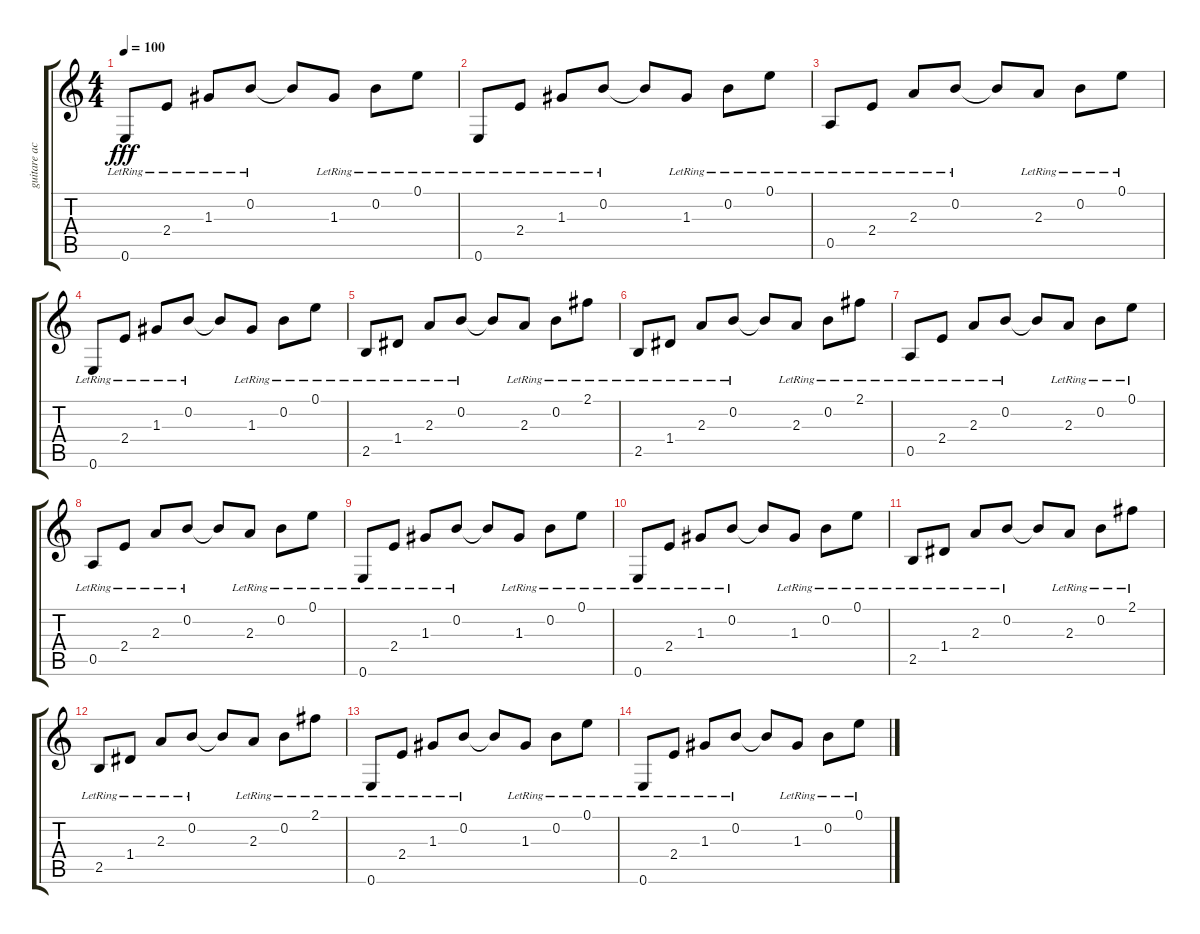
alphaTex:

\track ("guitare acompagnement" "guitare ac") {instrument acousticguitarnylon}
\staff {score tabs}
\tuning (E4 B3 G3 D3 A2 E2) {hide}
\ts (4 4)
\tempo 100
\clef g2
\ks c
0.6{lr}.8{dy fff} 2.4{lr}.8 1.3{lr}.8 0.2{lr}.8 0.2{t}.8 1.3{lr}.8 0.2{lr}.8 0.1{lr}.8 |
0.6{lr}.8 2.4{lr}.8 1.3{lr}.8 0.2{lr}.8 0.2{t}.8 1.3{lr}.8 0.2{lr}.8 0.1{lr}.8 |
0.5{lr}.8 2.4{lr}.8 2.3{lr}.8 0.2{lr}.8 0.2{t}.8 2.3{lr}.8 0.2{lr}.8 0.1{lr}.8 |
0.6{lr}.8 2.4{lr}.8 1.3{lr}.8 0.2{lr}.8 0.2{t}.8 1.3{lr}.8 0.2{lr}.8 0.1{lr}.8 |
2.5{lr}.8 1.4{lr}.8 2.3{lr}.8 0.2{lr}.8 0.2{t}.8 2.3{lr}.8 0.2{lr}.8 2.1{lr}.8 |
2.5{lr}.8 1.4{lr}.8 2.3{lr}.8 0.2{lr}.8 0.2{t}.8 2.3{lr}.8 0.2{lr}.8 2.1{lr}.8 |
0.5{lr}.8 2.4{lr}.8 2.3{lr}.8 0.2{lr}.8 0.2{t}.8 2.3{lr}.8 0.2{lr}.8 0.1{lr}.8 |
0.5{lr}.8 2.4{lr}.8 2.3{lr}.8 0.2{lr}.8 0.2{t}.8 2.3{lr}.8 0.2{lr}.8 0.1{lr}.8 |
0.6{lr}.8 2.4{lr}.8 1.3{lr}.8 0.2{lr}.8 0.2{t}.8 1.3{lr}.8 0.2{lr}.8 0.1{lr}.8 |
0.6{lr}.8 2.4{lr}.8 1.3{lr}.8 0.2{lr}.8 0.2{t}.8 1.3{lr}.8 0.2{lr}.8 0.1{lr}.8 |
2.5{lr}.8 1.4{lr}.8 2.3{lr}.8 0.2{lr}.8 0.2{t}.8 2.3{lr}.8 0.2{lr}.8 2.1{lr}.8 |
2.5{lr}.8 1.4{lr}.8 2.3{lr}.8 0.2{lr}.8 0.2{t}.8 2.3{lr}.8 0.2{lr}.8 2.1{lr}.8 |
0.6{lr}.8{volume 10} 2.4{lr}.8 1.3{lr}.8{volume 9} 0.2{lr}.8 0.2{t}.8 1.3{lr}.8{volume 7} 0.2{lr}.8 0.1{lr}.8 |
0.6{lr}.8{volume 5} 2.4{lr}.8 1.3{lr}.8{volume 3} 0.2{lr}.8 0.2{t}.8 1.3{lr}.8{volume 2} 0.2{lr}.8{volume 1} 0.1{lr}.8{volume 0}
